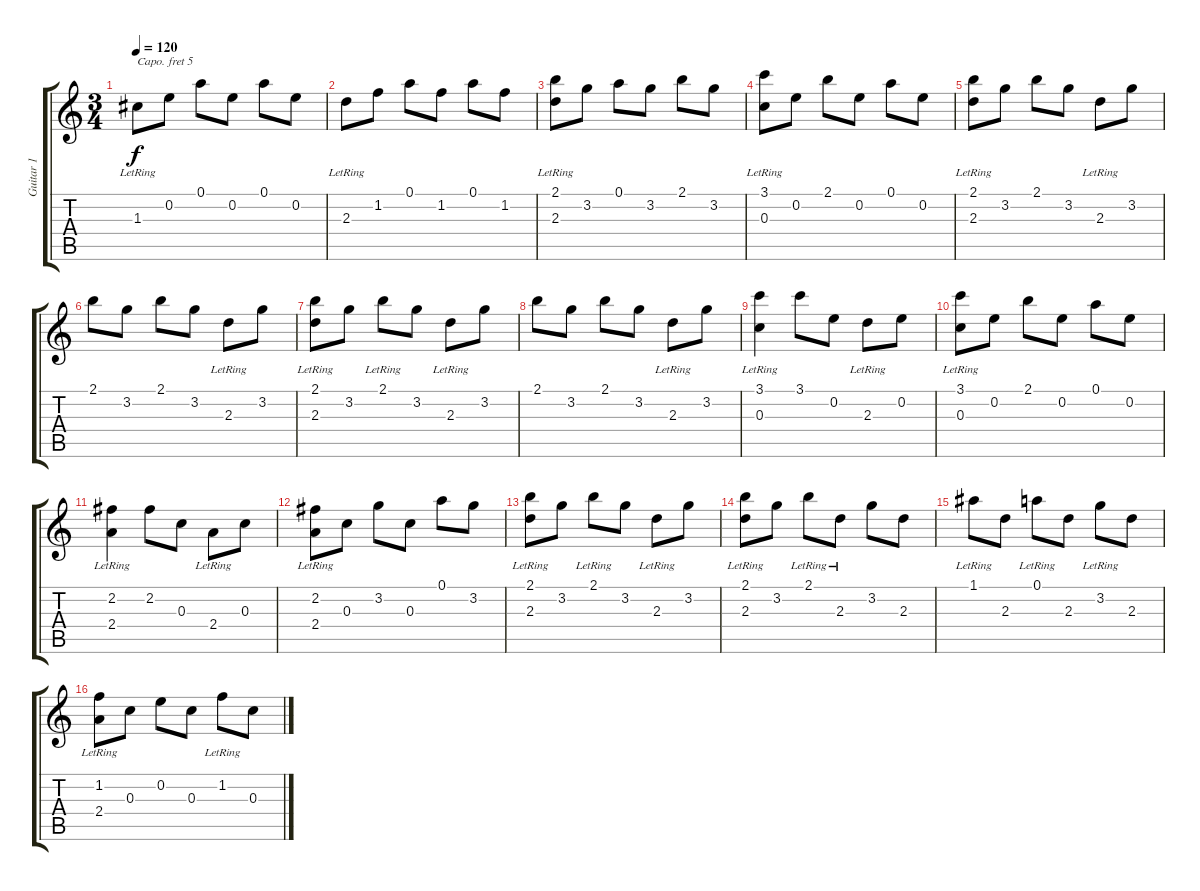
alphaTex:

\track ("Guitar 1" "Guitar 1") {instrument acousticguitarnylon}
\staff {score tabs}
\capo 5
\tuning (E4 B3 G3 D3 A2 E2) {hide}
\ts (3 4)
\tempo 120
\clef g2
\ks c
1.3{lr}.8{dy f} 0.2.8 0.1.8 0.2.8 0.1.8 0.2.8 |
2.3{lr}.8 1.2.8 0.1.8 1.2.8 0.1.8 1.2.8 |
(2.1 2.3{lr}).8 3.2.8 0.1.8 3.2.8 2.1.8 3.2.8 |
(3.1 0.3{lr}).8 0.2.8 2.1.8 0.2.8 0.1.8 0.2.8 |
(2.1 2.3{lr}).8 3.2.8 2.1.8 3.2.8 2.3{lr}.8 3.2.8 |
2.1.8 3.2.8 2.1.8 3.2.8 2.3{lr}.8 3.2.8 |
(2.1{lr} 2.3{lr}).8 3.2.8 2.1{lr}.8 3.2.8 2.3{lr}.8 3.2.8 |
2.1.8 3.2.8 2.1.8 3.2.8 2.3{lr}.8 3.2.8 |
(3.1{lr} 0.3{lr}).4 3.1.8 0.2.8 2.3{lr}.8 0.2.8 |
(3.1{lr} 0.3{lr}).8 0.2.8 2.1.8 0.2.8 0.1.8 0.2.8 |
(2.2{lr} 2.4{lr}).4 2.2.8 0.3.8 2.4{lr}.8 0.3.8 |
(2.2{lr} 2.4{lr}).8 0.3.8 3.2.8 0.3.8 0.1.8 3.2.8 |
(2.1{lr} 2.3{lr}).8 3.2.8 2.1{lr}.8 3.2.8 2.3{lr}.8 3.2.8 |
(2.1{lr} 2.3{lr}).8 3.2.8 2.1{lr}.8 2.3{lr}.8 3.2.8 2.3.8 |
1.1{lr}.8 2.3.8 0.1{lr}.8 2.3.8 3.2{lr}.8 2.3.8 |
(1.2{lr} 2.4{lr}).8 0.3.8 0.2.8 0.3.8 1.2{lr}.8 0.3.8
